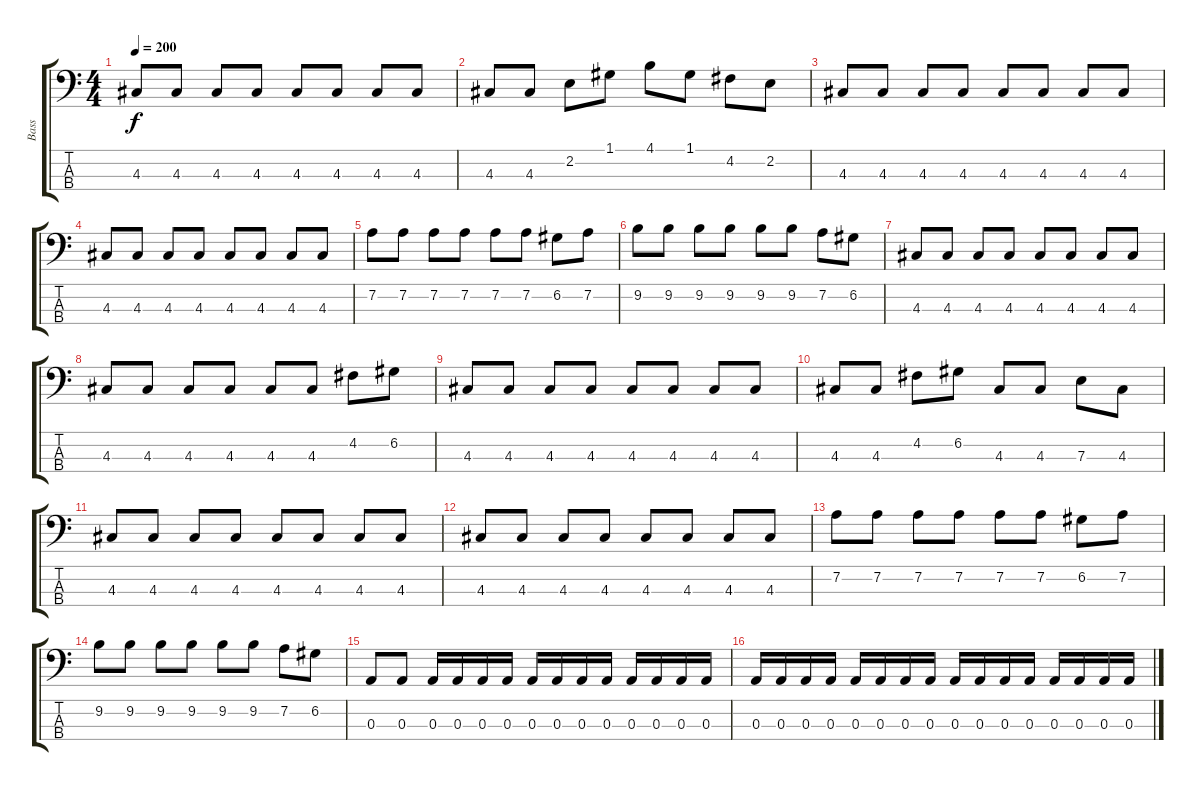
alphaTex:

\track ("Bass" "Bass") {instrument electricbassfinger}
\staff {score tabs}
\tuning (G2 D2 A1 E1) {hide}
\ts (4 4)
\tempo 200
\clef f4
\ks c
4.3.8{dy f} 4.3.8 4.3.8 4.3.8 4.3.8 4.3.8 4.3.8 4.3.8 |
4.3.8 4.3.8 2.2.8 1.1.8 4.1.8 1.1.8 4.2.8 2.2.8 |
4.3.8 4.3.8 4.3.8 4.3.8 4.3.8 4.3.8 4.3.8 4.3.8 |
4.3.8 4.3.8 4.3.8 4.3.8 4.3.8 4.3.8 4.3.8 4.3.8 |
7.2.8 7.2.8 7.2.8 7.2.8 7.2.8 7.2.8 6.2.8 7.2.8 |
9.2.8 9.2.8 9.2.8 9.2.8 9.2.8 9.2.8 7.2.8 6.2.8 |
4.3.8 4.3.8 4.3.8 4.3.8 4.3.8 4.3.8 4.3.8 4.3.8 |
4.3.8 4.3.8 4.3.8 4.3.8 4.3.8 4.3.8 4.2.8 6.2.8 |
4.3.8 4.3.8 4.3.8 4.3.8 4.3.8 4.3.8 4.3.8 4.3.8 |
4.3.8 4.3.8 4.2.8 6.2.8 4.3.8 4.3.8 7.3.8 4.3.8 |
4.3.8 4.3.8 4.3.8 4.3.8 4.3.8 4.3.8 4.3.8 4.3.8 |
4.3.8 4.3.8 4.3.8 4.3.8 4.3.8 4.3.8 4.3.8 4.3.8 |
7.2.8 7.2.8 7.2.8 7.2.8 7.2.8 7.2.8 6.2.8 7.2.8 |
9.2.8 9.2.8 9.2.8 9.2.8 9.2.8 9.2.8 7.2.8 6.2.8 |
0.3.8 0.3.8 0.3.16 0.3.16 0.3.16 0.3.16 0.3.16 0.3.16 0.3.16 0.3.16 0.3.16 0.3.16 0.3.16 0.3.16 |
0.3.16 0.3.16 0.3.16 0.3.16 0.3.16 0.3.16 0.3.16 0.3.16 0.3.16 0.3.16 0.3.16 0.3.16 0.3.16 0.3.16 0.3.16 0.3.16
